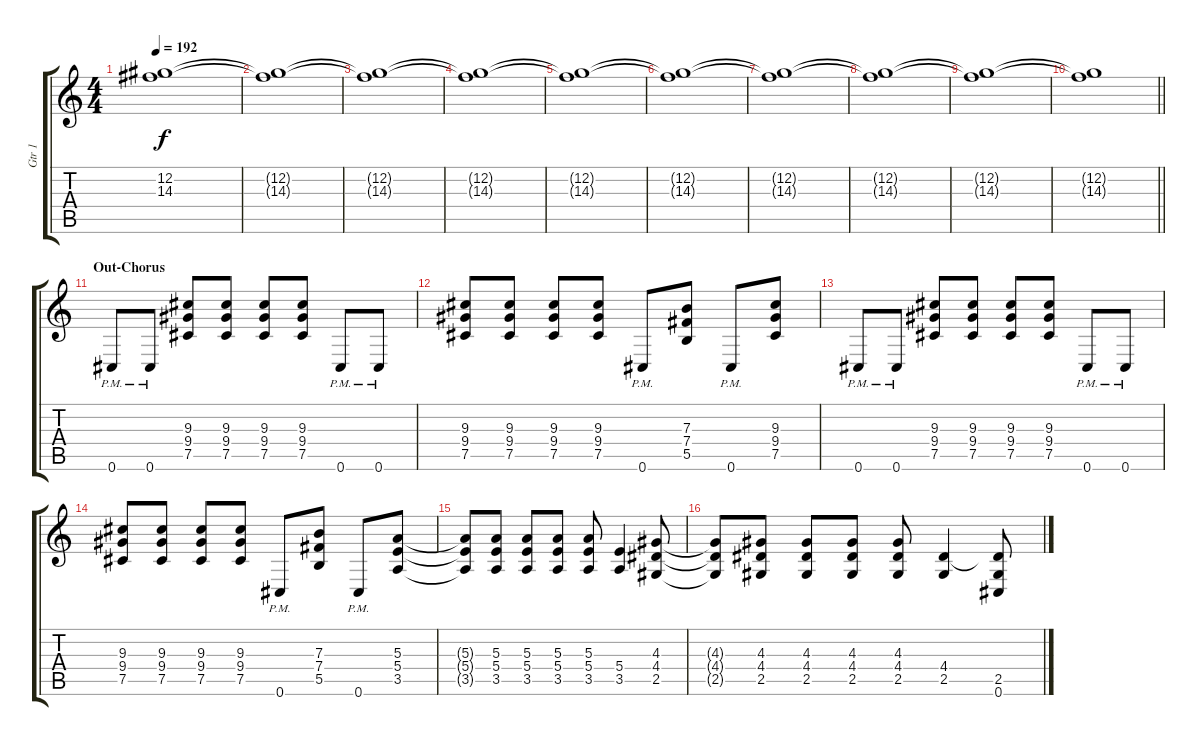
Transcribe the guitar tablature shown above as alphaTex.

\track ("Gtr 1" "Gtr 1") {instrument distortionguitar}
\staff {score tabs}
\tuning (Db4 Ab3 E3 B2 Gb2 Db2) {hide}
\ts (4 4)
\tempo 192
\clef g2
\ks c
(12.2{t} 14.3{t}).1{dy f} |
(12.2{t} 14.3{t}).1 |
(12.2{t} 14.3{t}).1 |
(12.2{t} 14.3{t}).1 |
(12.2{t} 14.3{t}).1 |
(12.2{t} 14.3{t}).1 |
(12.2{t} 14.3{t}).1{volume 0} |
(12.2{t} 14.3{t}).1 |
(12.2{t} 14.3{t}).1 |
\barLineRight lightlight
(12.2{t} 14.3{t}).1 |
\section ("" "Out-Chorus")
0.6{pm}.8{volume 16} 0.6{pm}.8 (9.3 9.4 7.5).8 (9.3 9.4 7.5).8 (9.3 9.4 7.5).8 (9.3 9.4 7.5).8 0.6{pm}.8 0.6{pm}.8 |
(9.3 9.4 7.5).8 (9.3 9.4 7.5).8 (9.3 9.4 7.5).8 (9.3 9.4 7.5).8 0.6{pm}.8 (7.3 7.4 5.5).8 0.6{pm}.8 (9.3 9.4 7.5).8 |
0.6{pm}.8 0.6{pm}.8 (9.3 9.4 7.5).8 (9.3 9.4 7.5).8 (9.3 9.4 7.5).8 (9.3 9.4 7.5).8 0.6{pm}.8 0.6{pm}.8 |
(9.3 9.4 7.5).8 (9.3 9.4 7.5).8 (9.3 9.4 7.5).8 (9.3 9.4 7.5).8 0.6{pm}.8 (7.3 7.4 5.5).8 0.6{pm}.8 (5.3 5.4 3.5).8 |
(5.3{t} 5.4{t} 3.5{t}).8 (5.3 5.4 3.5).8 (5.3 5.4 3.5).8 (5.3 5.4 3.5).8 (5.3 5.4 3.5).8 (5.4 3.5).4 (4.3 4.4 2.5).8 |
(4.3{t} 4.4{t} 2.5{t}).8 (4.3 4.4 2.5).8 (4.3 4.4 2.5).8 (4.3 4.4 2.5).8 (4.3 4.4 2.5).8 (4.4 2.5).4 (4.4{t} 2.5 0.6).8
